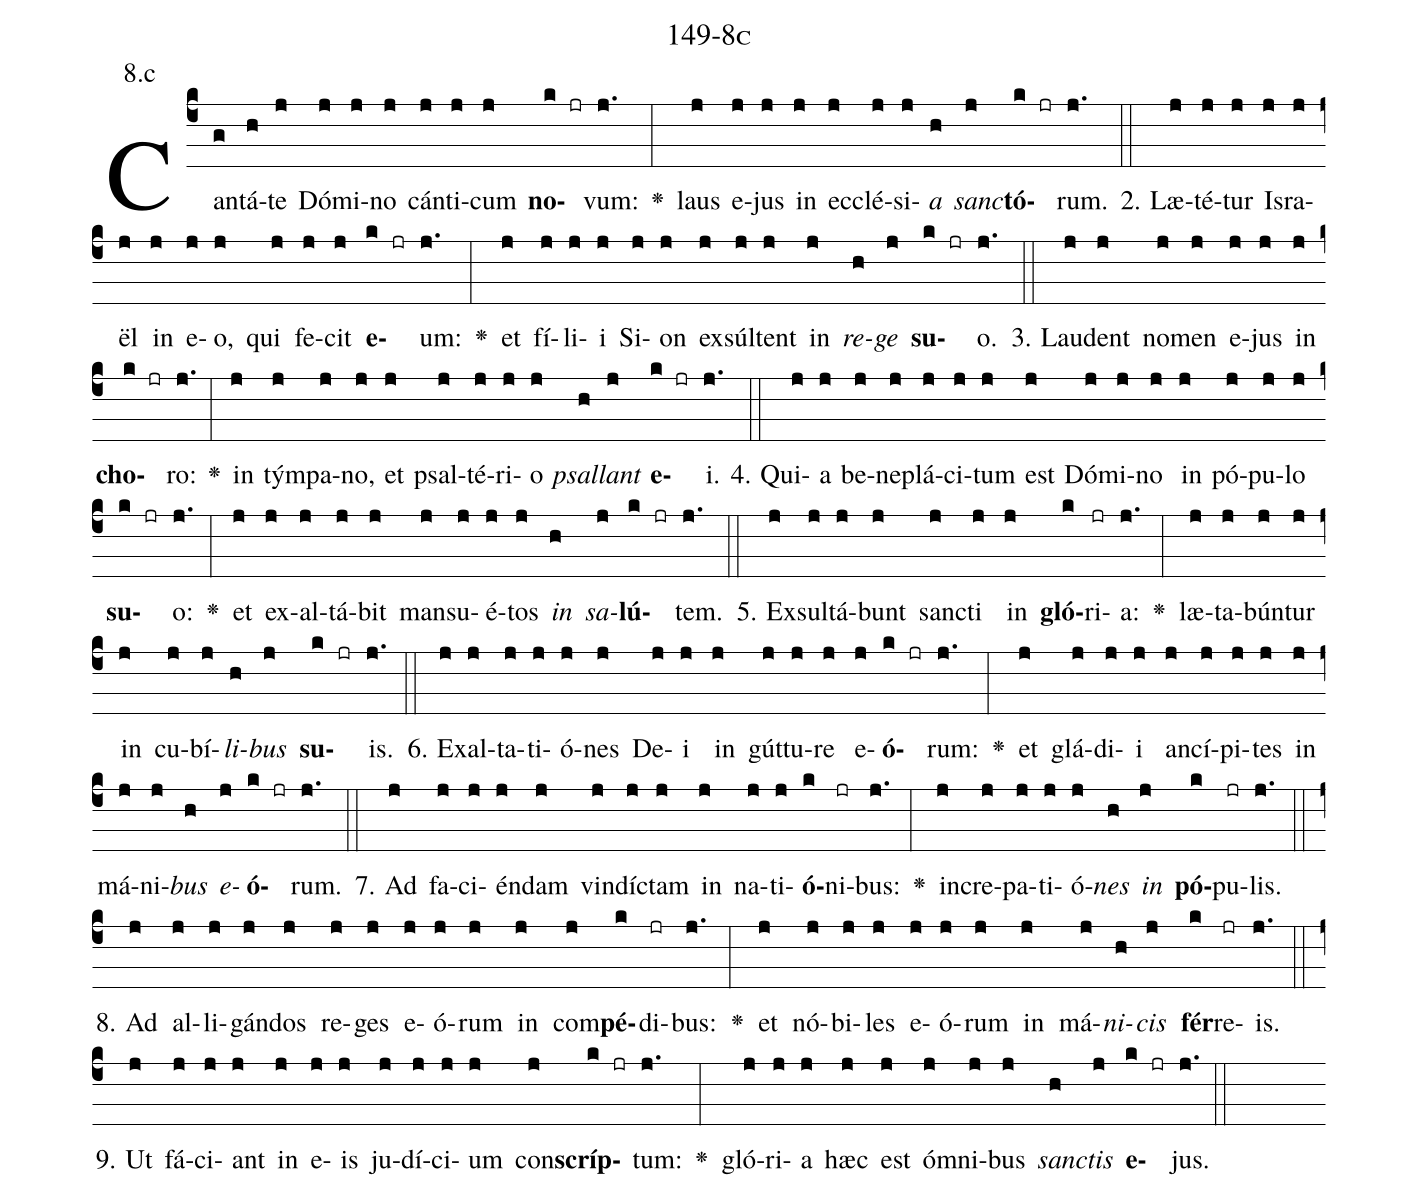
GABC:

name: 149-8c;
annotation: 8.c;
%%
(c4)Can(g)tá(h)te(j) Dó(j)mi(j)no(j) cán(j)ti(j)cum(j) <b>no</b>(k jr)vum:(j.) <v>\greheightstar</v>(:) laus(j) e(j)jus(j) in(j) ec(j)clé(j)si(j)<i>a</i>(h) <i>sanc</i>(j)<b>tó</b>(k jr)rum.(j.) (::)
2. Læ(j)té(j)tur(j) Is(j)ra(j)ël(j) in(j) e(j)o,(j) qui(j) fe(j)cit(j) <b>e</b>(k jr)um:(j.) <v>\greheightstar</v>(:) et(j) fí(j)li(j)i(j) Si(j)on(j) ex(j)súl(j)tent(j) in(j) <i>re</i>(h)<i>ge</i>(j) <b>su</b>(k jr)o.(j.) (::)
3. Lau(j)dent(j) no(j)men(j) e(j)jus(j) in(j) <b>cho</b>(k jr)ro:(j.) <v>\greheightstar</v>(:) in(j) tým(j)pa(j)no,(j) et(j) psal(j)té(j)ri(j)o(j) <i>psal</i>(h)<i>lant</i>(j) <b>e</b>(k jr)i.(j.) (::)
4. Qui(j)a(j) be(j)ne(j)plá(j)ci(j)tum(j) est(j) Dó(j)mi(j)no(j) in(j) pó(j)pu(j)lo(j) <b>su</b>(k jr)o:(j.) <v>\greheightstar</v>(:) et(j) ex(j)al(j)tá(j)bit(j) man(j)su(j)é(j)tos(j) <i>in</i>(h) <i>sa</i>(j)<b>lú</b>(k jr)tem.(j.) (::)
5. Ex(j)sul(j)tá(j)bunt(j) sanc(j)ti(j) in(j) <b>gló</b>(k)ri(jr)a:(j.) <v>\greheightstar</v>(:) læ(j)ta(j)bún(j)tur(j) in(j) cu(j)bí(j)<i>li</i>(h)<i>bus</i>(j) <b>su</b>(k jr)is.(j.) (::)
6. Ex(j)al(j)ta(j)ti(j)ó(j)nes(j) De(j)i(j) in(j) gút(j)tu(j)re(j) e(j)<b>ó</b>(k jr)rum:(j.) <v>\greheightstar</v>(:) et(j) glá(j)di(j)i(j) an(j)cí(j)pi(j)tes(j) in(j) má(j)ni(j)<i>bus</i>(h) <i>e</i>(j)<b>ó</b>(k jr)rum.(j.) (::)
7. Ad(j) fa(j)ci(j)én(j)dam(j) vin(j)díc(j)tam(j) in(j) na(j)ti(j)<b>ó</b>(k)ni(jr)bus:(j.) <v>\greheightstar</v>(:) in(j)cre(j)pa(j)ti(j)ó(j)<i>nes</i>(h) <i>in</i>(j) <b>pó</b>(k)pu(jr)lis.(j.) (::)
8. Ad(j) al(j)li(j)gán(j)dos(j) re(j)ges(j) e(j)ó(j)rum(j) in(j) com(j)<b>pé</b>(k)di(jr)bus:(j.) <v>\greheightstar</v>(:) et(j) nó(j)bi(j)les(j) e(j)ó(j)rum(j) in(j) má(j)<i>ni</i>(h)<i>cis</i>(j) <b>fér</b>(k)re(jr)is.(j.) (::)
9. Ut(j) fá(j)ci(j)ant(j) in(j) e(j)is(j) ju(j)dí(j)ci(j)um(j) con(j)<b>scríp</b>(k jr)tum:(j.) <v>\greheightstar</v>(:) gló(j)ri(j)a(j) hæc(j) est(j) óm(j)ni(j)bus(j) <i>sanc</i>(h)<i>tis</i>(j) <b>e</b>(k jr)jus.(j.) (::)
